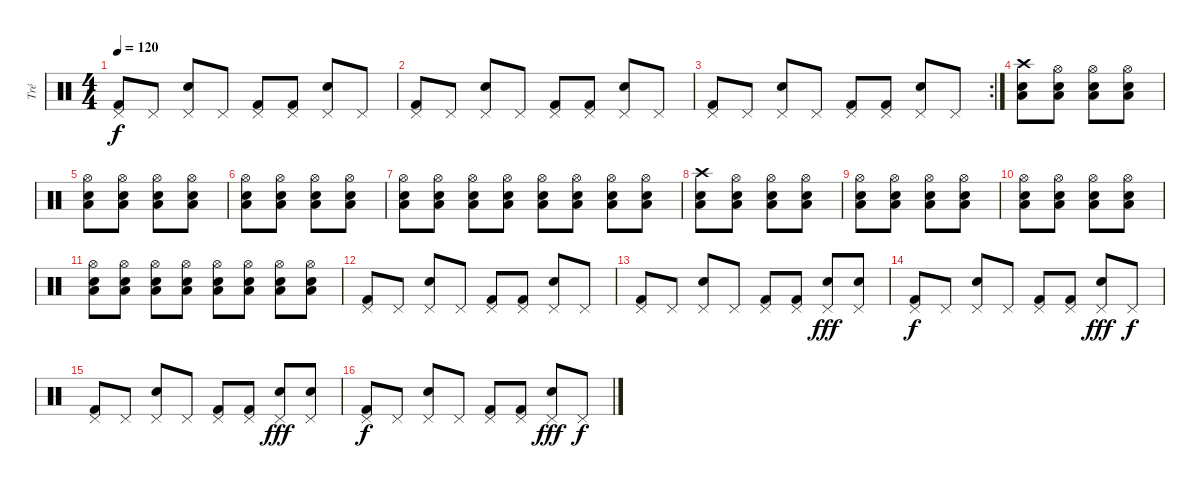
\track ("Tré" "Tré") {instrument percussion}
\staff {score}
\articulation defaults
\ts (4 4)
\tempo 120
\clef neutral
\ks c
("Pedal Hi-Hat (hit)" "Kick (hit) 2").8{dy f} "Pedal Hi-Hat (hit)".8 ("Pedal Hi-Hat (hit)" "Snare (hit) 2").8 "Pedal Hi-Hat (hit)".8 ("Pedal Hi-Hat (hit)" "Kick (hit) 2").8 ("Pedal Hi-Hat (hit)" "Kick (hit) 2").8 ("Pedal Hi-Hat (hit)" "Snare (hit) 2").8 "Pedal Hi-Hat (hit)".8 |
("Pedal Hi-Hat (hit)" "Kick (hit) 2").8 "Pedal Hi-Hat (hit)".8 ("Pedal Hi-Hat (hit)" "Snare (hit) 2").8 "Pedal Hi-Hat (hit)".8 ("Pedal Hi-Hat (hit)" "Kick (hit) 2").8 ("Pedal Hi-Hat (hit)" "Kick (hit) 2").8 ("Pedal Hi-Hat (hit)" "Snare (hit) 2").8 "Pedal Hi-Hat (hit)".8 |
\rc 2
("Pedal Hi-Hat (hit)" "Kick (hit) 2").8 "Pedal Hi-Hat (hit)".8 ("Pedal Hi-Hat (hit)" "Snare (hit) 2").8 "Pedal Hi-Hat (hit)".8 ("Pedal Hi-Hat (hit)" "Kick (hit) 2").8 ("Pedal Hi-Hat (hit)" "Kick (hit) 2").8 ("Pedal Hi-Hat (hit)" "Snare (hit) 2").8 "Pedal Hi-Hat (hit)".8 |
("Crash high (hit)" "Snare (hit) 2" "Low Tom (hit)").8 ("Hi-Hat (open)" "Snare (hit) 2" "Low Tom (hit)").8 ("Hi-Hat (open)" "Snare (hit) 2" "Low Tom (hit)").8 ("Hi-Hat (open)" "Snare (hit) 2" "Low Tom (hit)").8 |
("Hi-Hat (open)" "Snare (hit) 2" "Low Tom (hit)").8 ("Hi-Hat (open)" "Snare (hit) 2" "Low Tom (hit)").8 ("Hi-Hat (open)" "Snare (hit) 2" "Low Tom (hit)").8 ("Hi-Hat (open)" "Snare (hit) 2" "Low Tom (hit)").8 |
("Hi-Hat (open)" "Snare (hit) 2" "Low Tom (hit)").8 ("Hi-Hat (open)" "Snare (hit) 2" "Low Tom (hit)").8 ("Hi-Hat (open)" "Snare (hit) 2" "Low Tom (hit)").8 ("Hi-Hat (open)" "Snare (hit) 2" "Low Tom (hit)").8 |
("Hi-Hat (open)" "Snare (hit) 2" "Low Tom (hit)").8 ("Hi-Hat (open)" "Snare (hit) 2" "Low Tom (hit)").8 ("Hi-Hat (open)" "Snare (hit) 2" "Low Tom (hit)").8 ("Hi-Hat (open)" "Snare (hit) 2" "Low Tom (hit)").8 ("Hi-Hat (open)" "Snare (hit) 2" "Low Tom (hit)").8 ("Hi-Hat (open)" "Snare (hit) 2" "Low Tom (hit)").8 ("Hi-Hat (open)" "Snare (hit) 2" "Low Tom (hit)").8 ("Hi-Hat (open)" "Snare (hit) 2" "Low Tom (hit)").8 |
("Crash high (hit)" "Snare (hit) 2" "Low Tom (hit)").8 ("Hi-Hat (open)" "Snare (hit) 2" "Low Tom (hit)").8 ("Hi-Hat (open)" "Snare (hit) 2" "Low Tom (hit)").8 ("Hi-Hat (open)" "Snare (hit) 2" "Low Tom (hit)").8 |
("Hi-Hat (open)" "Snare (hit) 2" "Low Tom (hit)").8 ("Hi-Hat (open)" "Snare (hit) 2" "Low Tom (hit)").8 ("Hi-Hat (open)" "Snare (hit) 2" "Low Tom (hit)").8 ("Hi-Hat (open)" "Snare (hit) 2" "Low Tom (hit)").8 |
("Hi-Hat (open)" "Snare (hit) 2" "Low Tom (hit)").8 ("Hi-Hat (open)" "Snare (hit) 2" "Low Tom (hit)").8 ("Hi-Hat (open)" "Snare (hit) 2" "Low Tom (hit)").8 ("Hi-Hat (open)" "Snare (hit) 2" "Low Tom (hit)").8 |
("Hi-Hat (open)" "Snare (hit) 2" "Low Tom (hit)").8 ("Hi-Hat (open)" "Snare (hit) 2" "Low Tom (hit)").8 ("Hi-Hat (open)" "Snare (hit) 2" "Low Tom (hit)").8 ("Hi-Hat (open)" "Snare (hit) 2" "Low Tom (hit)").8 ("Hi-Hat (open)" "Snare (hit) 2" "Low Tom (hit)").8 ("Hi-Hat (open)" "Snare (hit) 2" "Low Tom (hit)").8 ("Hi-Hat (open)" "Snare (hit) 2" "Low Tom (hit)").8 ("Hi-Hat (open)" "Snare (hit) 2" "Low Tom (hit)").8 |
("Pedal Hi-Hat (hit)" "Kick (hit) 2").8 "Pedal Hi-Hat (hit)".8 ("Pedal Hi-Hat (hit)" "Snare (hit) 2").8 "Pedal Hi-Hat (hit)".8 ("Pedal Hi-Hat (hit)" "Kick (hit) 2").8 ("Pedal Hi-Hat (hit)" "Kick (hit) 2").8 ("Pedal Hi-Hat (hit)" "Snare (hit) 2").8 "Pedal Hi-Hat (hit)".8 |
("Pedal Hi-Hat (hit)" "Kick (hit) 2").8 "Pedal Hi-Hat (hit)".8 ("Pedal Hi-Hat (hit)" "Snare (hit) 2").8 "Pedal Hi-Hat (hit)".8 ("Pedal Hi-Hat (hit)" "Kick (hit) 2").8 ("Pedal Hi-Hat (hit)" "Kick (hit) 2").8 ("Pedal Hi-Hat (hit)" "Snare (hit) 2").8{dy fff} ("Pedal Hi-Hat (hit)" "Snare (hit) 2").8 |
("Pedal Hi-Hat (hit)" "Kick (hit) 2").8{dy f} "Pedal Hi-Hat (hit)".8 ("Pedal Hi-Hat (hit)" "Snare (hit) 2").8 "Pedal Hi-Hat (hit)".8 ("Pedal Hi-Hat (hit)" "Kick (hit) 2").8 ("Pedal Hi-Hat (hit)" "Kick (hit) 2").8 ("Pedal Hi-Hat (hit)" "Snare (hit) 2").8{dy fff} "Pedal Hi-Hat (hit)".8{dy f} |
("Pedal Hi-Hat (hit)" "Kick (hit) 2").8 "Pedal Hi-Hat (hit)".8 ("Pedal Hi-Hat (hit)" "Snare (hit) 2").8 "Pedal Hi-Hat (hit)".8 ("Pedal Hi-Hat (hit)" "Kick (hit) 2").8 ("Pedal Hi-Hat (hit)" "Kick (hit) 2").8 ("Pedal Hi-Hat (hit)" "Snare (hit) 2").8{dy fff} ("Pedal Hi-Hat (hit)" "Snare (hit) 2").8 |
("Pedal Hi-Hat (hit)" "Kick (hit) 2").8{dy f} "Pedal Hi-Hat (hit)".8 ("Pedal Hi-Hat (hit)" "Snare (hit) 2").8 "Pedal Hi-Hat (hit)".8 ("Pedal Hi-Hat (hit)" "Kick (hit) 2").8 ("Pedal Hi-Hat (hit)" "Kick (hit) 2").8 ("Pedal Hi-Hat (hit)" "Snare (hit) 2").8{dy fff} "Pedal Hi-Hat (hit)".8{dy f}
